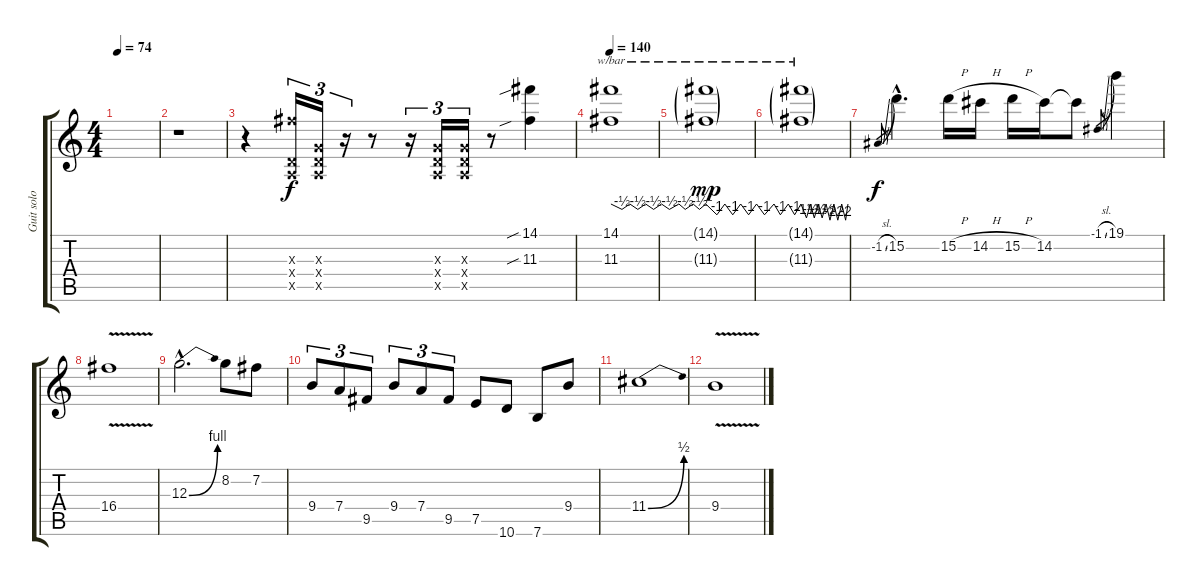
\track ("Guit solo 1" "Guit solo ") {instrument overdrivenguitar}
\staff {score tabs}
\tuning (E4 B3 G3 D3 A2 E2) {hide}
\ts (4 4)
\tempo 74
\clef g2
\ks c
|
r.1{instrument guitarfretnoise} |
r.4 (11.3{x} 0.4{x} 0.5{x}).16{tu (3 2)} (0.3{x} 0.4{x} 0.5{x}).16{tu (3 2)} r.16{tu (3 2)} r.8 r.16{tu (3 2)} (0.3{x} 0.4{x} 0.5{x}).16{tu (3 2)} (0.3{x} 0.4{x} 0.5{x}).16{tu (3 2)} r.8{instrument overdrivenguitar} (14.1{sib} 11.3{sib}).4 |
\tempo 140
(14.1 11.3).1{tbe (custom default 0 0 7 -2 12 0 17 -2 22 0 27 -2 32 0 37 -2 43 0 47 -2 52 0 56 -2 60 0)} |
(14.1{g} 11.3{g}).1{tbe (custom default 0 0 7 -4 12 0 17 -4 22 0 27 -4 32 0 37 -4 43 0 47 -4 52 0 56 -4 60 0) dy mp} |
(14.1{g} 11.3{g}).1{tbe (custom default 0 0 7 -6 12 0 17 -6 22 0 27 -6 32 0 37 -8 42 0 47 -8 52 0 57 -8 60 0)} |
-1.2{sl}.8{gr dy f} 15.2{hac}.4{d} 15.2{h}.16 14.2{h}.16 15.2{h}.16 14.2.16 14.2{t}.8 -1.1{sl}.8{gr} 19.1.4 |
16.4{v}.1 |
12.3{be (bend 0 0 60 4) hac}.2{d} 8.2.8 7.2.8 |
9.4.8{tu (3 2)} 7.4.8{tu (3 2)} 9.5.8{tu (3 2)} 9.4.8{tu (3 2)} 7.4.8{tu (3 2)} 9.5.8{tu (3 2)} 7.5.8 10.6.8 7.6.8 9.4.8 |
11.4{be (bend 0 0 60 2)}.1 |
9.4{v}.1
